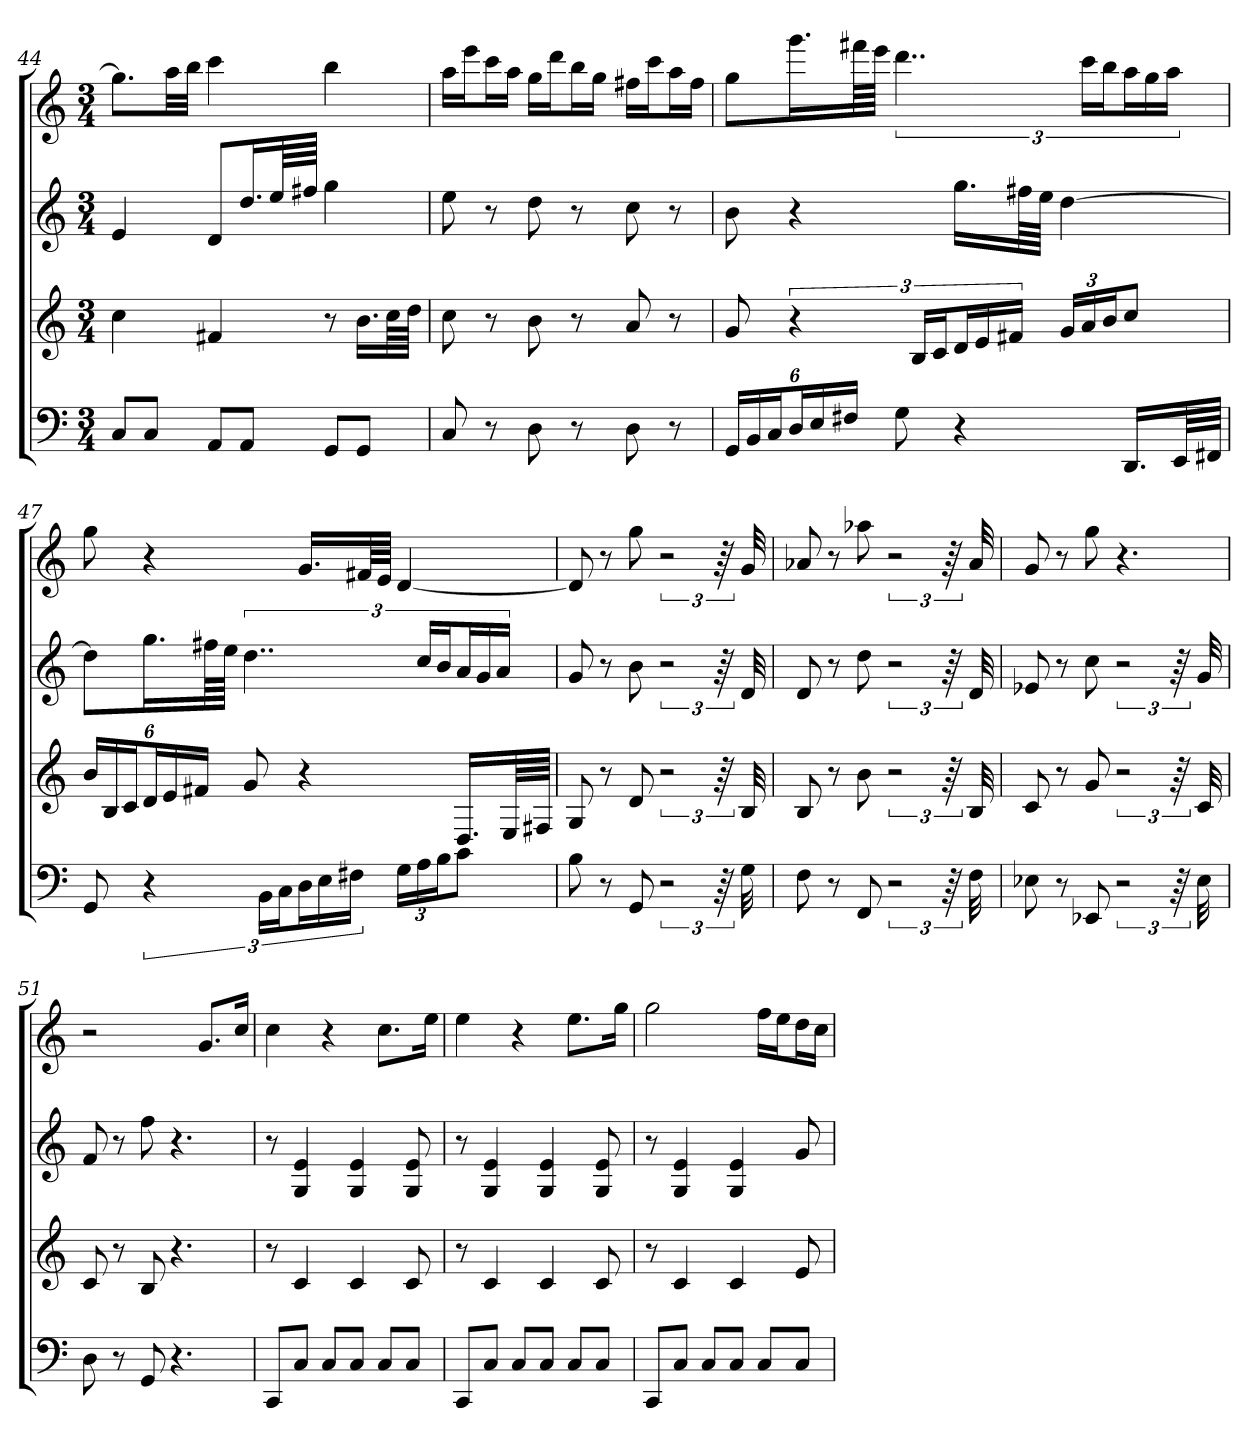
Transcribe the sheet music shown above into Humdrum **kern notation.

**kern	**kern	**kern	**kern
*part4	*part3	*part2	*part1
*staff4	*staff3	*staff2	*staff1
*k[]	*k[]	*k[]	*k[]
*C:	*C:	*C:	*C:
*M3/4	*M3/4	*M3/4	*M3/4
=44	=44	=44	=44
8CL	4cc	4e	8.ggL]
8CJ	.	.	.
.	.	.	32aaLL
.	.	.	32bbJJJ
8AAL	4f#X	8dL	4ccc
8AAJ	.	16.ddL	.
.	.	64eeLL	.
.	.	64ff#XJJJJ	.
8GGL	8r	4gg	4bb
8GGJ	16.bLL	.	.
.	64ccLL	.	.
.	64ddJJJJ	.	.
=45	=45	=45	=45
8C	8cc	8ee	16aaLL
.	.	.	16eeeJ
8r	8r	8r	16cccL
.	.	.	16aaJJ
8D	8b	8dd	16ggLL
.	.	.	16dddJ
8r	8r	8r	16bbL
.	.	.	16ggJJ
8D	8a	8cc	16ff#XLL
.	.	.	16cccJ
8r	8r	8r	16aaL
.	.	.	16ff#JJ
=46	=46	=46	=46
24GGLL	8g	8b	8ggL
24BB	.	.	.
24CJ	.	.	.
24DL	6r	4r	16.gggL
24E	.	.	.
24F#XJJ	.	.	.
.	.	.	64fff#XLL
.	.	.	64eeeJJJJ
8G	.	.	6..ddd
.	24BLL	.	.
.	24cJ	.	.
4r	24dL	16.ggLL	.
.	24e	.	.
.	24f#XJJ	.	.
.	.	64ff#XLL	.
.	.	64eeJJJJ	.
.	24gLL	[4dd	.
.	24a	.	24cccLL
.	24bJ	.	24bbJ
16.DDLL	8ccJ	.	24aaL
.	.	.	24gg
.	.	.	24aaJJ
64EELL	.	.	.
64FF#XJJJJ	.	.	.
=47	=47	=47	=47
8GG	24bLL	8ddL]	8gg
.	24B	.	.
.	24cJ	.	.
6r	24dL	16.ggL	4r
.	24e	.	.
.	24f#XJJ	.	.
.	.	64ff#XLL	.
.	.	64eeJJJJ	.
.	8g	6..dd	.
24BBLL	.	.	.
24CJ	.	.	.
24DL	4r	.	16.gLL
24E	.	.	.
24F#XJJ	.	.	.
.	.	.	64f#XLL
.	.	.	64eJJJJ
24GLL	.	.	[4d
24A	.	24ccLL	.
24BJ	.	24bJ	.
8cJ	16.DLL	24aL	.
.	.	24g	.
.	.	24aJJ	.
.	64ELL	.	.
.	64F#XJJJJ	.	.
=48	=48	=48	=48
8B	8G	8g	8d]
8r	8r	8r	8r
8GG	8d	8b	8gg
3r	3r	3r	3r
96r	96r	96r	96r
32G	32B	32d	32g
=49	=49	=49	=49
8F	8B	8d	8a-X
8r	8r	8r	8r
8FF	8b	8dd	8aa-X
3r	3r	3r	3r
96r	96r	96r	96r
32F	32B	32d	32a-
=50	=50	=50	=50
8E-X	8c	8e-X	8g
8r	8r	8r	8r
8EE-X	8g	8cc	8gg
3r	3r	3r	4.r
96r	96r	96r	.
32E-	32c	32g	.
=51	=51	=51	=51
8D	8c	8f	2r
8r	8r	8r	.
8GG	8B	8ff	.
4.r	4.r	4.r	.
.	.	.	8.gL
.	.	.	16ccJk
=52	=52	=52	=52
8CCL	8r	8r	4cc
8CJ	4c	4G 4e	.
8CL	.	.	4r
8CJ	4c	4G 4e	.
8CL	.	.	8.ccL
8CJ	8c	8G 8e	.
.	.	.	16eeJk
=53	=53	=53	=53
8CCL	8r	8r	4ee
8CJ	4c	4G 4e	.
8CL	.	.	4r
8CJ	4c	4G 4e	.
8CL	.	.	8.eeL
8CJ	8c	8G 8e	.
.	.	.	16ggJk
=54	=54	=54	=54
8CCL	8r	8r	2gg
8CJ	4c	4G 4e	.
8CL	.	.	.
8CJ	4c	4G 4e	.
8CL	.	.	16ffLL
.	.	.	16eeJ
8CJ	8e	8g	16ddL
.	.	.	16ccJJ
=	=	=	=
*-	*-	*-	*-
